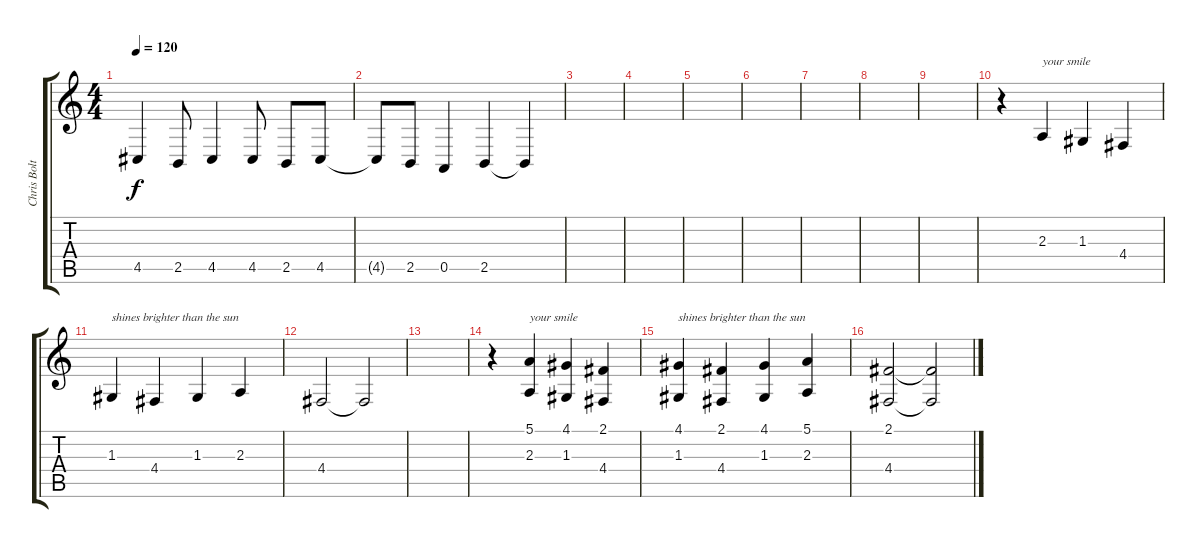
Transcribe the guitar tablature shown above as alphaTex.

\track ("Chris Boltendahl Vocals" "Chris Bolt") {instrument brasssection}
\staff {score tabs}
\tuning (E4 B3 G3 D3 A2 E2) {hide}
\ts (4 4)
\tempo 120
\clef g2
\ks c
4.5.4{dy f} 2.5.8 4.5.4 4.5.8 2.5.8 4.5.8 |
4.5{t}.8 2.5.8 0.5.4 2.5.4 2.5{t}.4 |
|
|
|
|
|
|
|
r.4 2.3.4{txt "your smile"} 1.3.4 4.4.4 |
1.3.4{txt "shines brighter than the sun"} 4.4.4 1.3.4 2.3.4 |
4.4.2 4.4{t}.2 |
|
r.4 (5.1 2.3).4{txt "your smile"} (4.1 1.3).4 (2.1 4.4).4 |
(4.1 1.3).4{txt "shines brighter than the sun"} (2.1 4.4).4 (4.1 1.3).4 (5.1 2.3).4 |
(2.1 4.4).2 (2.1{t} 4.4{t}).2
